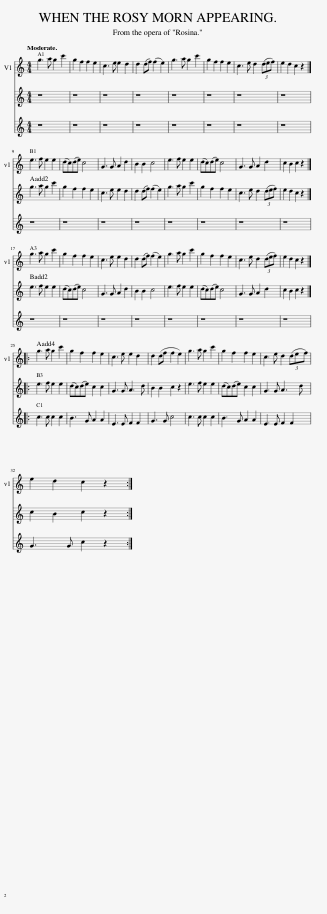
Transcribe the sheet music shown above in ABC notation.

X:1
%%score 1 2 3
L:1/8
Q:1/4=120
M:4/4
I:linebreak $
K:C
V:1 treble
V:2 treble
V:3 treble
V:1
 g3 a g2 c'2 | g2 f2 f2 e2 | c3 e e2 d2 | d2 (df) (f2 e2) | g3 a g2 c'2 | %5
 g2 f2 f2 e2 | c3 e d2 (3(def) | e2 d2 c2 z2 |]$ e3 f e2 e2 | (dc)(de) c4 | %10
 G3 G A2 d2 | B2 B2 c4 | e3 f e2 e2 | (dc)(de) c4 | G3 G A2 d2 | %15
 c2 B2 c2 z2 |]$ g3 a g2 c'2 | g2 f2 f2 e2 | c3 e e2 d2 | d2 (df) (f2 e2) | %20
 g3 a g2 c'2 | g2 f2 f2 e2 | c3 e d2 (3(def) | e2 d2 c2 z2 |]:$ g3 a g2 c'2 | %25
 g2 f2 f2 e2 | c3 e e2 d2 | d2 (df f2 e2) | g3 a g2 c'2 | g2 f2 f2 e2 | %30
 c3 e d2 (3(def) |$ e2 d2 c2 z2 :| %32
V:2
 z8 | z8 | z8 | z8 | z8 | %5
 z8 | z8 | z8 |]$ g3 a g2 c'2 | g2 f2 f2 e2 | %10
 c3 e e2 d2 | d2 (df) (f2 e2) | g3 a g2 c'2 | g2 f2 f2 e2 | c3 e d2 (3(def) | %15
 e2 d2 c2 z2 |]$ e3 f e2 e2 | (dc)(de) c4 | G3 G A2 d2 | B2 B2 c4 | %20
 e3 f e2 e2 | (dc)(de) c4 | G3 G A2 d2 | c2 B2 c2 z2 |]:$ e3 f e2 e2 | %25
 (dc)(de) c2 c2 | G3 G A3 d | B2 B2 c2 z2 | e3 f e2 e2 | (dc)(de) c2 c2 | %30
 G3 G A3 d |$ c2 B2 c2 z2 :| %32
V:3
 z8 | z8 | z8 | z8 | z8 | %5
 z8 | z8 | z8 |]$ z8 | z8 | %10
 z8 | z8 | z8 | z8 | z8 | %15
 z8 |]$ z8 | z8 | z8 | z8 | %20
 z8 | z8 | z8 | z8 |]:$ c3 c c2 c2 | %25
 B3 G A2 A2 | E3 E F2 F2 | G3 G c4 | c3 c c2 c2 | B3 G A2 A2 | %30
 E3 E F2 F2 |$ G3 G c2 z2 :| %32
